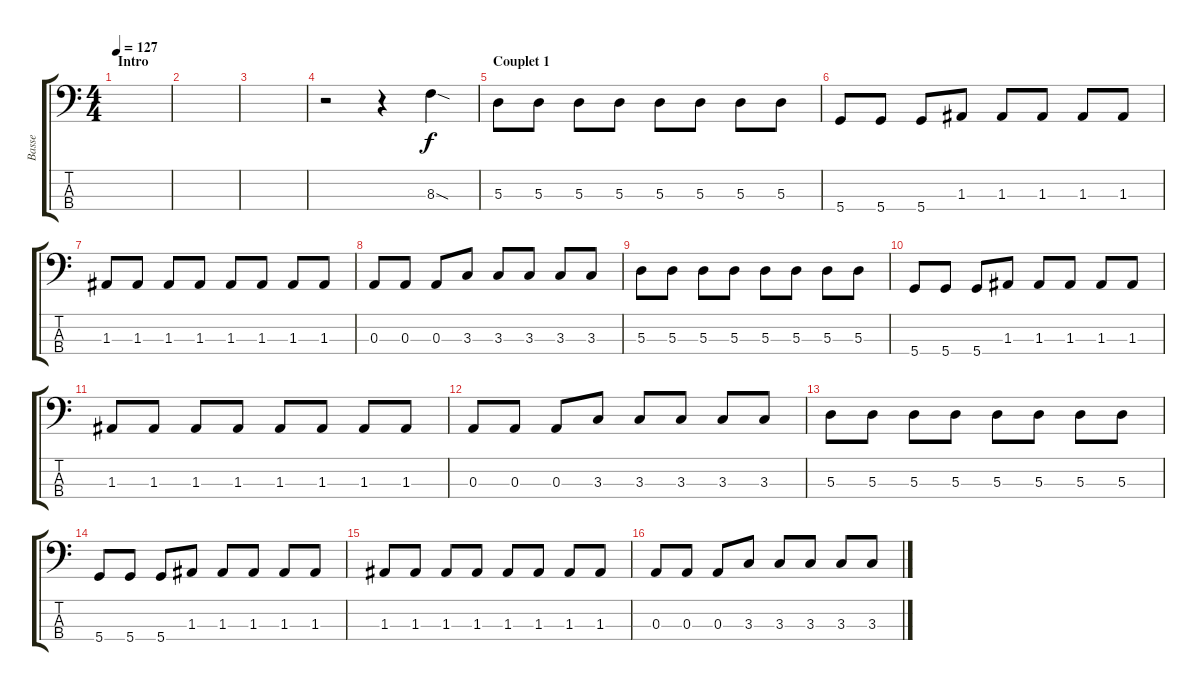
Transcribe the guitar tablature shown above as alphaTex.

\track ("Basse" "Basse") {instrument electricbasspick}
\staff {score tabs}
\tuning (G2 D2 A1 D1) {hide}
\ts (4 4)
\section ("" "Intro")
\tempo 127
\clef f4
\ks c
|
|
|
r.2 r.4 8.3{sod}.4 |
\section ("" "Couplet 1")
5.3.8 5.3.8 5.3.8 5.3.8 5.3.8 5.3.8 5.3.8 5.3.8 |
5.4.8 5.4.8 5.4.8 1.3.8 1.3.8 1.3.8 1.3.8 1.3.8 |
1.3.8 1.3.8 1.3.8 1.3.8 1.3.8 1.3.8 1.3.8 1.3.8 |
0.3.8 0.3.8 0.3.8 3.3.8 3.3.8 3.3.8 3.3.8 3.3.8 |
5.3.8 5.3.8 5.3.8 5.3.8 5.3.8 5.3.8 5.3.8 5.3.8 |
5.4.8 5.4.8 5.4.8 1.3.8 1.3.8 1.3.8 1.3.8 1.3.8 |
1.3.8 1.3.8 1.3.8 1.3.8 1.3.8 1.3.8 1.3.8 1.3.8 |
0.3.8 0.3.8 0.3.8 3.3.8 3.3.8 3.3.8 3.3.8 3.3.8 |
5.3.8 5.3.8 5.3.8 5.3.8 5.3.8 5.3.8 5.3.8 5.3.8 |
5.4.8 5.4.8 5.4.8 1.3.8 1.3.8 1.3.8 1.3.8 1.3.8 |
1.3.8 1.3.8 1.3.8 1.3.8 1.3.8 1.3.8 1.3.8 1.3.8 |
0.3.8 0.3.8 0.3.8 3.3.8 3.3.8 3.3.8 3.3.8 3.3.8
